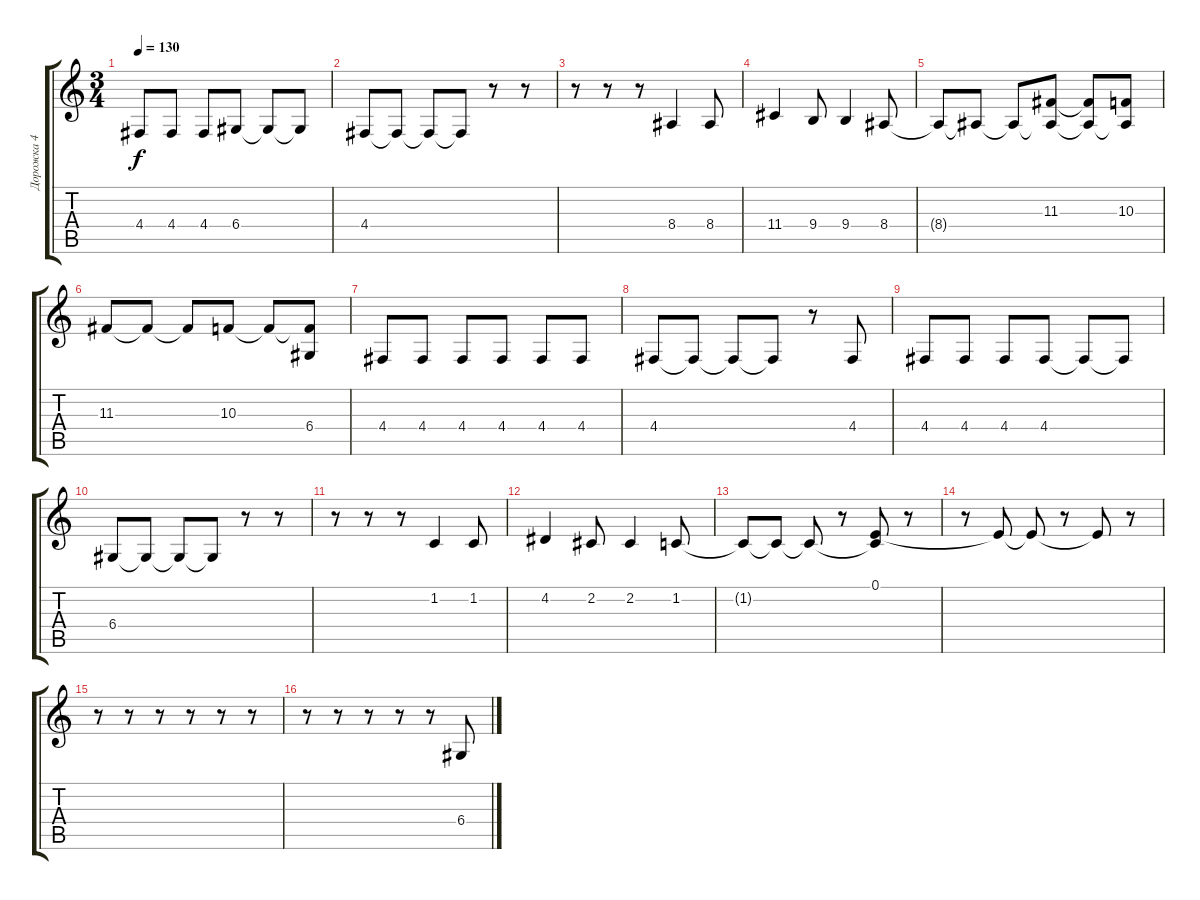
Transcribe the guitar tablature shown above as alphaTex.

\track ("Дорожка 4" "Дорожка 4") {instrument lead8bassandlead}
\staff {score tabs}
\tuning (E4 B3 G3 D3 A2 E2) {hide}
\ts (3 4)
\tempo 130
\clef g2
\ks c
4.4.8{dy f} 4.4.8 4.4.8 6.4.8 6.4{t}.8 6.4{t}.8 |
4.4.8 4.4{t}.8 4.4{t}.8 4.4{t}.8 r.8 r.8 |
r.8 r.8 r.8 8.4.4 8.4.8 |
11.4.4 9.4.8 9.4.4 8.4.8 |
8.4{t}.8 8.4{t}.8 8.4{t}.8 (11.3 8.4{t}).8 (11.3{t} 8.4{t}).8 (10.3 8.4{t}).8 |
11.3.8 11.3{t}.8 11.3{t}.8 10.3.8 10.3{t}.8 (10.3{t} 6.4).8 |
4.4.8 4.4.8 4.4.8 4.4.8 4.4.8 4.4.8 |
4.4.8 4.4{t}.8 4.4{t}.8 4.4{t}.8 r.8 4.4.8 |
4.4.8 4.4.8 4.4.8 4.4.8 4.4{t}.8 4.4{t}.8 |
6.4.8 6.4{t}.8 6.4{t}.8 6.4{t}.8 r.8 r.8 |
r.8 r.8 r.8 1.2.4 1.2.8 |
4.2.4 2.2.8 2.2.4 1.2.8 |
1.2{t}.8 1.2{t}.8 1.2{t}.8 r.8 (0.1 1.2{t}).8 r.8 |
r.8 0.1{t}.8 0.1{t}.8 r.8 0.1{t}.8 r.8 |
r.8 r.8 r.8 r.8 r.8 r.8 |
r.8 r.8 r.8 r.8 r.8 6.4.8
